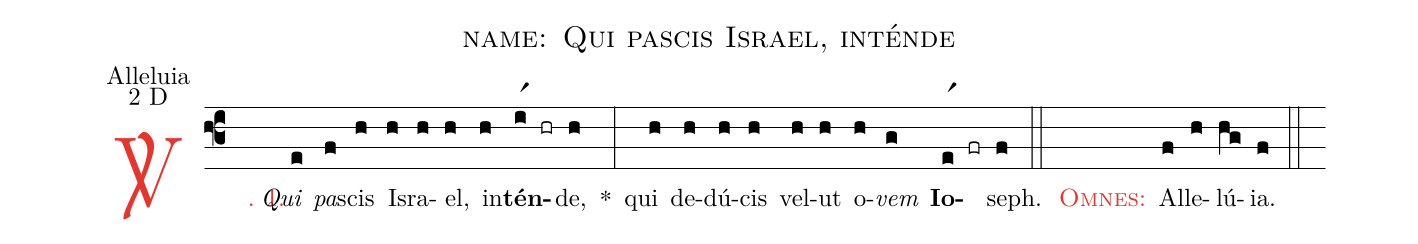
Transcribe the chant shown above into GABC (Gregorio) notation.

name: name: Qui pascis Israel, inténde;
office-part: Alleluia;
mode: 2;
mode-differentia: D;
%%
(f3)

<c><sp>V/</sp>. 1.</c>() <i>Qui</i>(e) <i>pa</i>(f)scis(h) Is(h)ra(h)el,(h) in(h)<b>tén</b>(ir1 hr)de,(h) *(:) qui(h) de(h)dú(h)cis(h) vel(h)ut(h) o(h)<i>vem</i>(g) <b>Io</b>(er1 fr)seph.(f)

(::)

<c><sc>Omnes</sc>:</c>() Al(f)le(h)lú(hg)ia.(f)

(::)
